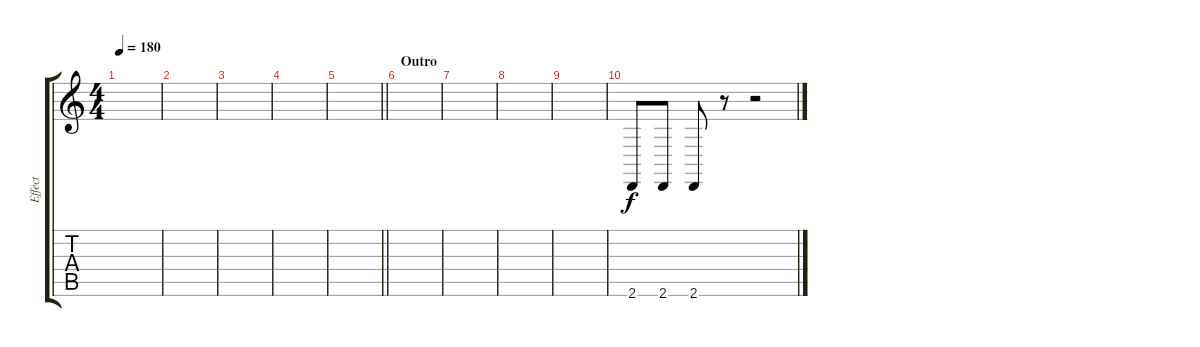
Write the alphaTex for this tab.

\track ("Effect" "Effect") {instrument choiraahs}
\staff {score tabs}
\tuning (D4 A3 F3 C3 G2 C2) {hide}
\ts (4 4)
\tempo 180
\clef g2
\ks c
|
|
|
|
\barLineRight lightlight
|
\section ("" "Outro")
|
|
|
|
2.6.8 2.6.8 2.6.8 r.8 r.2
